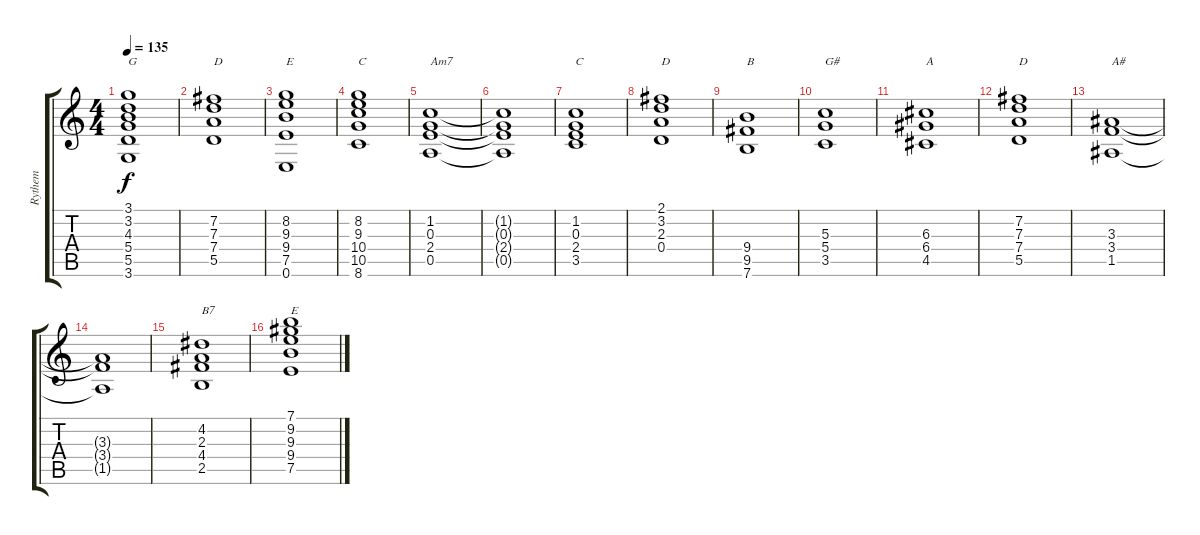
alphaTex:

\track ("Rythem" "Rythem") {instrument overdrivenguitar}
\staff {score tabs}
\tuning (E4 B3 G3 D3 A2 E2) {hide}
\ts (4 4)
\tempo 135
\clef g2
\ks c
(3.1 3.2 4.3 5.4 5.5 3.6).1{txt "G" dy f} |
(7.2 7.3 7.4 5.5).1{txt "D"} |
(8.2 9.3 9.4 7.5 0.6).1{txt "E"} |
(8.2 9.3 10.4 10.5 8.6).1{txt "C"} |
(1.2 0.3 2.4 0.5).1{txt "Am7"} |
(1.2{t} 0.3{t} 2.4{t} 0.5{t}).1 |
(1.2 0.3 2.4 3.5).1{txt "C"} |
(2.1 3.2 2.3 0.4).1{txt "D"} |
(9.4 9.5 7.6).1{txt "B"} |
(5.3 5.4 3.5).1{txt "G#"} |
(6.3 6.4 4.5).1{txt "A"} |
(7.2 7.3 7.4 5.5).1{txt "D"} |
(3.3 3.4 1.5).1{txt "A#"} |
(3.3{t} 3.4{t} 1.5{t}).1 |
(4.2 2.3 4.4 2.5).1{txt "B7"} |
(7.1 9.2 9.3 9.4 7.5).1{txt "E"}
